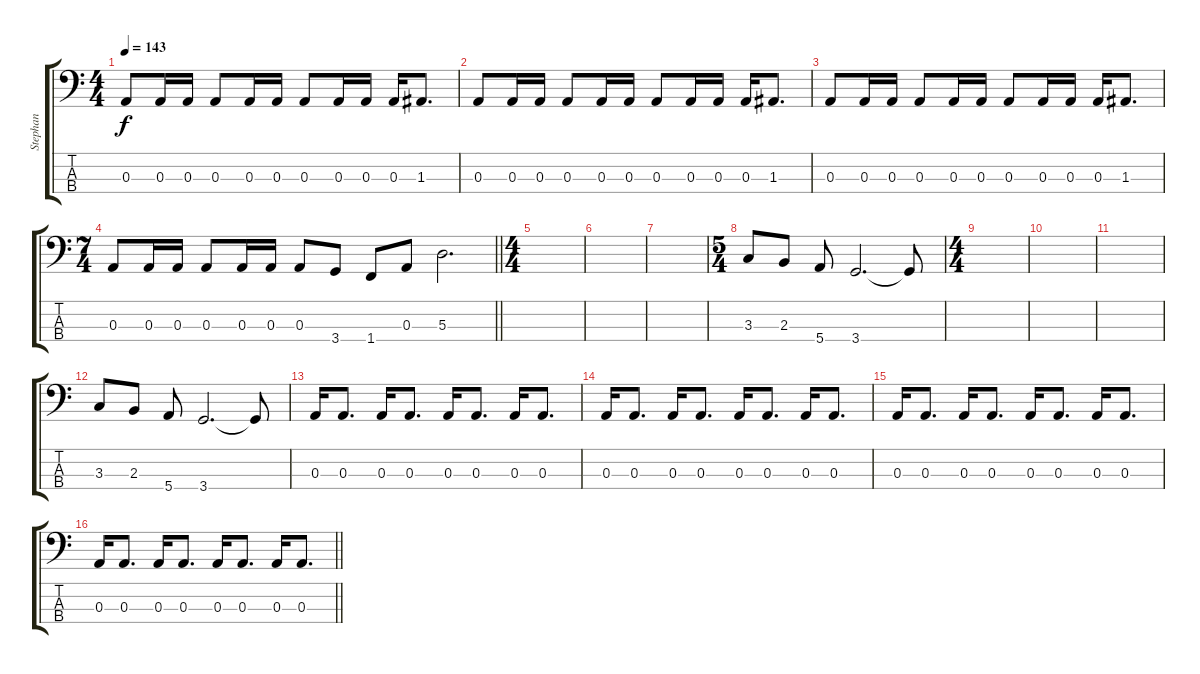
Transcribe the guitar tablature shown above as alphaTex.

\track ("Stephan" "Stephan") {instrument electricbassfinger}
\staff {score tabs}
\tuning (G2 D2 A1 E1) {hide}
\ts (4 4)
\tempo 143
\clef f4
\ks c
0.3.8{dy f} 0.3.16 0.3.16 0.3.8 0.3.16 0.3.16 0.3.8 0.3.16 0.3.16 0.3.16 1.3.8{d} |
0.3.8 0.3.16 0.3.16 0.3.8 0.3.16 0.3.16 0.3.8 0.3.16 0.3.16 0.3.16 1.3.8{d} |
0.3.8 0.3.16 0.3.16 0.3.8 0.3.16 0.3.16 0.3.8 0.3.16 0.3.16 0.3.16 1.3.8{d} |
\ts (7 4)
\barLineRight lightlight
0.3.8 0.3.16 0.3.16 0.3.8 0.3.16 0.3.16 0.3.8 3.4.8 1.4.8 0.3.8 5.3.2{d} |
\ts (4 4)
|
|
|
\ts (5 4)
3.3.8 2.3.8 5.4.8 3.4.2{d} 3.4{t}.8 |
\ts (4 4)
|
|
|
3.3.8 2.3.8 5.4.8 3.4.2{d} 3.4{t}.8 |
0.3.16 0.3.8{d} 0.3.16 0.3.8{d} 0.3.16 0.3.8{d} 0.3.16 0.3.8{d} |
0.3.16 0.3.8{d} 0.3.16 0.3.8{d} 0.3.16 0.3.8{d} 0.3.16 0.3.8{d} |
0.3.16 0.3.8{d} 0.3.16 0.3.8{d} 0.3.16 0.3.8{d} 0.3.16 0.3.8{d} |
\barLineRight lightlight
0.3.16 0.3.8{d} 0.3.16 0.3.8{d} 0.3.16 0.3.8{d} 0.3.16 0.3.8{d}
